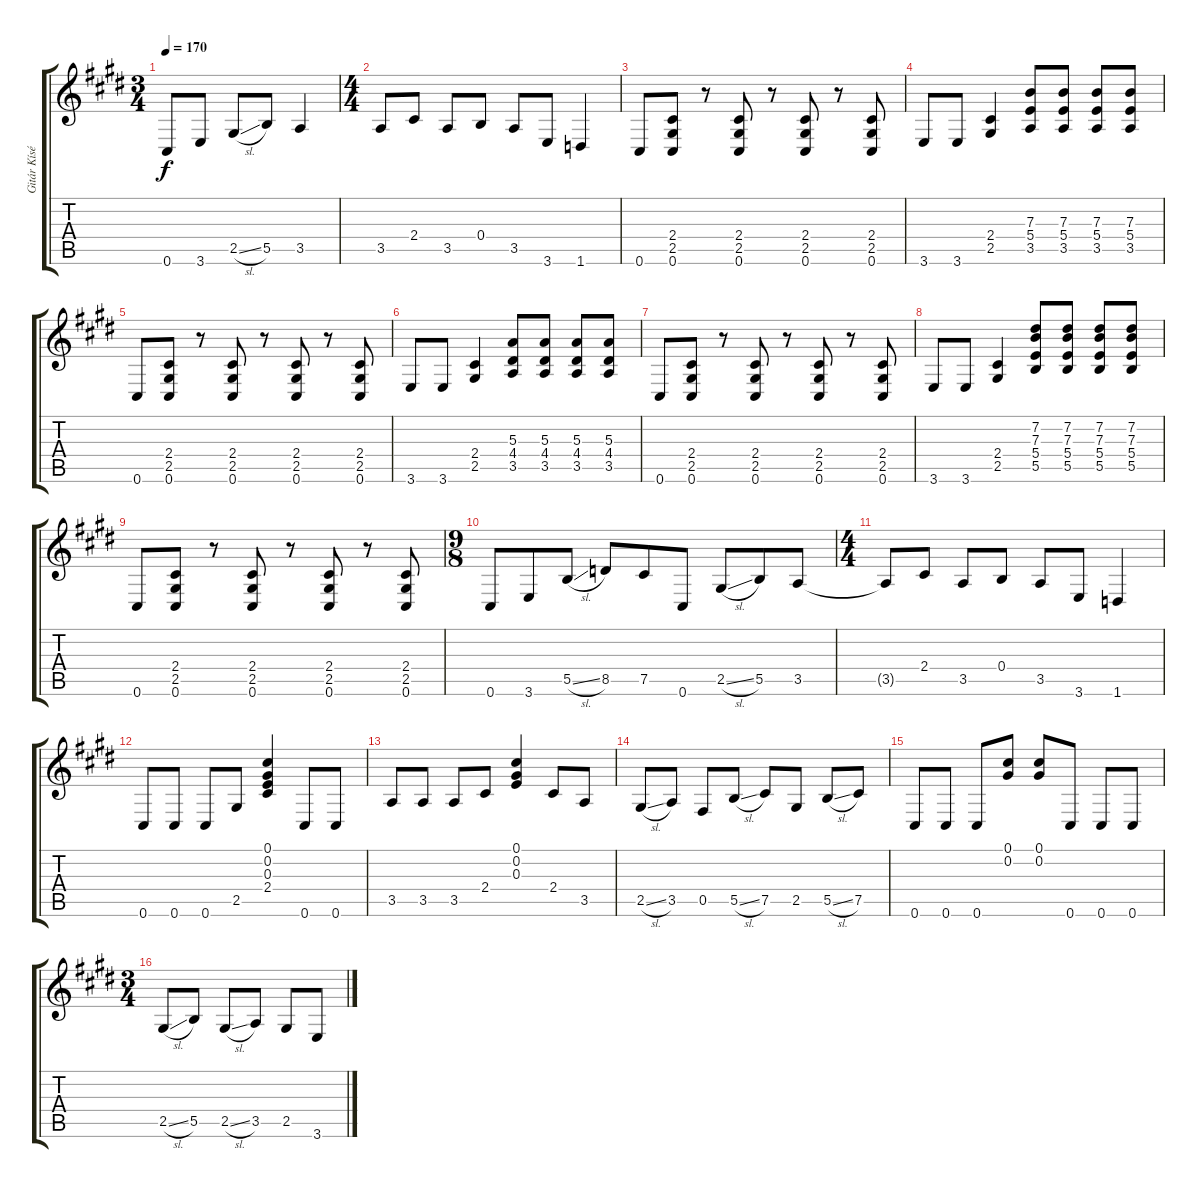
\track ("Gitár Kíséret 1" "Gitár Kísé") {instrument distortionguitar}
\staff {score tabs}
\tuning (Db4 Ab3 E3 B2 Gb2 Db2) {hide}
\ts (3 4)
\tempo 170
\clef g2
\ks c#minor
0.6.8{dy f} 3.6.8 2.5{sl}.8 5.5.8 3.5.4 |
\ts (4 4)
3.5.8 2.4.8 3.5.8 0.4.8 3.5.8 3.6.8 1.6.4 |
0.6.8 (2.4 2.5 0.6).8 r.8 (2.4 2.5 0.6).8 r.8 (2.4 2.5 0.6).8 r.8 (2.4 2.5 0.6).8 |
3.6.8 3.6.8 (2.4 2.5).4 (7.3 5.4 3.5).8 (7.3 5.4 3.5).8 (7.3 5.4 3.5).8 (7.3 5.4 3.5).8 |
0.6.8 (2.4 2.5 0.6).8 r.8 (2.4 2.5 0.6).8 r.8 (2.4 2.5 0.6).8 r.8 (2.4 2.5 0.6).8 |
3.6.8 3.6.8 (2.4 2.5).4 (5.3 4.4 3.5).8 (5.3 4.4 3.5).8 (5.3 4.4 3.5).8 (5.3 4.4 3.5).8 |
0.6.8 (2.4 2.5 0.6).8 r.8 (2.4 2.5 0.6).8 r.8 (2.4 2.5 0.6).8 r.8 (2.4 2.5 0.6).8 |
3.6.8 3.6.8 (2.4 2.5).4 (7.2 7.3 5.4 5.5).8 (7.2 7.3 5.4 5.5).8 (7.2 7.3 5.4 5.5).8 (7.2 7.3 5.4 5.5).8 |
0.6.8 (2.4 2.5 0.6).8 r.8 (2.4 2.5 0.6).8 r.8 (2.4 2.5 0.6).8 r.8 (2.4 2.5 0.6).8 |
\ts (9 8)
0.6.8 3.6.8 5.5{sl}.8 8.5.8 7.5.8 0.6.8 2.5{sl}.8 5.5.8 3.5.8 |
\ts (4 4)
3.5{t}.8 2.4.8 3.5.8 0.4.8 3.5.8 3.6.8 1.6.4 |
0.6.8 0.6.8 0.6.8 2.5.8 (0.1 0.2 0.3 2.4).4 0.6.8 0.6.8 |
3.5.8 3.5.8 3.5.8 2.4.8 (0.1 0.2 0.3).4 2.4.8 3.5.8 |
2.5{sl}.8 3.5.8 0.5.8 5.5{sl}.8 7.5.8 2.5.8 5.5{sl}.8 7.5.8 |
0.6.8 0.6.8 0.6.8 (0.1 0.2).8 (0.1 0.2).8 0.6.8 0.6.8 0.6.8 |
\ts (3 4)
2.5{sl}.8 5.5.8 2.5{sl}.8 3.5.8 2.5.8 3.6.8
